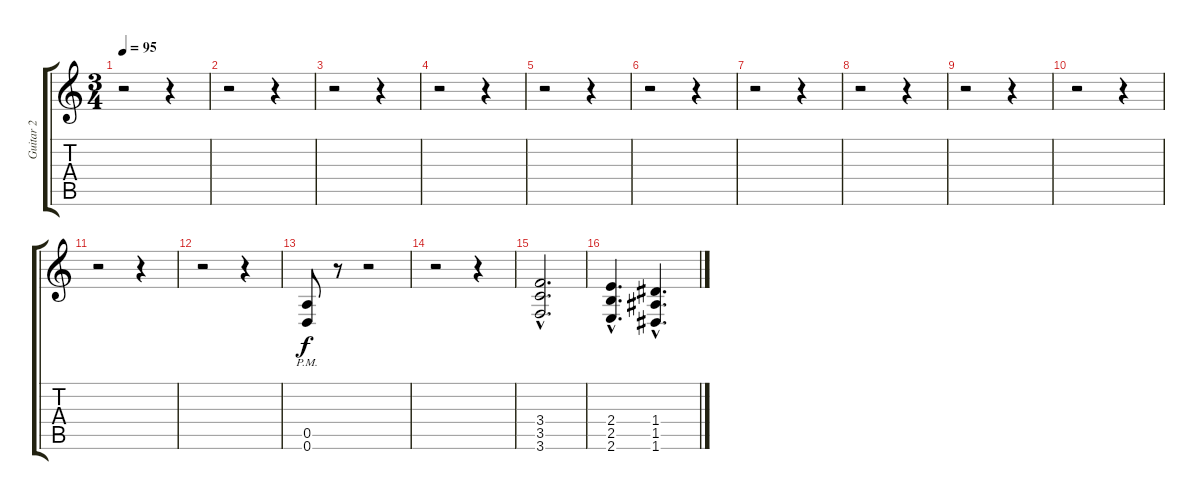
\track ("Guitar 2" "Guitar 2") {instrument distortionguitar}
\staff {score tabs}
\tuning (E4 D4 A3 D3 A2 D2) {hide}
\ts (3 4)
\tempo 95
\clef g2
\ks c
r.2{dy f} r.4 |
r.2 r.4 |
r.2 r.4 |
r.2 r.4 |
\section ("" "")
r.2 r.4 |
r.2 r.4 |
r.2 r.4 |
r.2 r.4 |
r.2 r.4 |
r.2 r.4 |
r.2 r.4 |
r.2 r.4 |
\section ("" "")
(0.5{pm} 0.6{pm}).8 r.8 r.2 |
r.2 r.4 |
(3.4{hac} 3.5{hac} 3.6{hac}).2{d} |
(2.4{hac} 2.5{hac} 2.6{hac}).4{d} (1.4{hac} 1.5{hac} 1.6{hac}).4{d}
